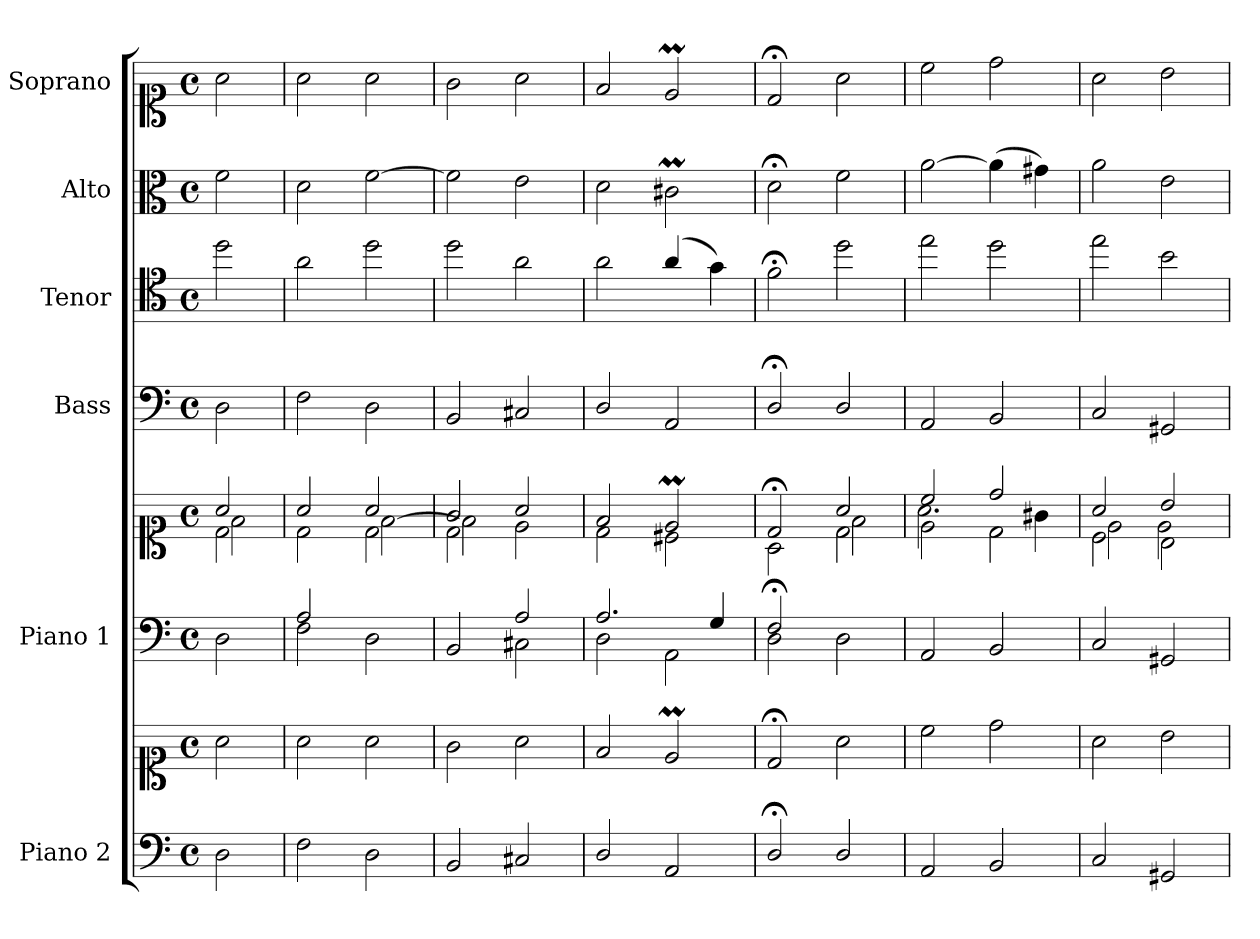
**kern	**kern	**kern	**kern	**kern	**kern	**kern	**kern
*part6	*part6	*part5	*part5	*part4	*part3	*part2	*part1
*staff8	*staff7	*staff6	*staff5	*staff4	*staff3	*staff2	*staff1
*I"Piano 2	*	*I"Piano 1	*	*I"Bass	*I"Tenor	*I"Alto	*I"Soprano
*I'Pno 2	*	*I'Pno 1	*	*I'B.	*I'T.	*I'A.	*I'S.
*clefF4	*clefC1	*clefF4	*clefC1	*clefF4	*clefC4	*clefC3	*clefC1
*	*	*	*	*	*ITrd7c12	*	*
*k[]	*k[]	*k[]	*k[]	*k[]	*k[]	*k[]	*k[]
*M4/4	*M4/4	*M4/4	*M4/4	*M4/4	*M4/4	*M4/4	*M4/4
*met(c)	*met(c)	*met(c)	*met(c)	*met(c)	*met(c)	*met(c)	*met(c)
=1	=1	=1	=1	=1	=1	=1	=1
*	*	*	*^	*	*	*	*
*	*	*	*	*^	*	*	*	*
2D\	2a\	2D\	2a/	2d\	2f\	2D\	2d\	2f\	2a\
=2	=2	=2	=2	=2	=2	=2	=2	=2	=2
*	*	*^	*	*	*	*	*	*	*
2F\	2a\	2A/	2F\	2a/	2ryy	2d\	2F\	2A\	2d\	2a\
2D\	2a\	2ryy	2D\	2a/	2d\	[<2f\	2D\	2d\	[>2f\	2a\
=3	=3	=3	=3	=3	=3	=3	=3	=3	=3	=3
2BB/	2g\	2ryy	2BB/	2g/	2d\	2f\]	2BB/	2d\	2f\]	2g\
2C#X/	2a\	2A/	2C#X\	2a/	2ryy	2e\	2C#X/	2A\	2e\	2a\
*	*	*	*	*	*v	*v	*	*	*	*
=4	=4	=4	=4	=4	=4	=4	=4	=4	=4
2D/	2f/	2.A/	2D\	2f/	2d\	2D/	2A\	2d\	2f/
2AA/	2em/	.	2AA\	2em/	2c#X\	2AA/	(4A/	2c#Xm\	2em/
.	.	4G/	.	.	.	.	4G\)	.	.
=5	=5	=5	=5	=5	=5	=5	=5	=5	=5
*	*	*	*	*	*^	*	*	*	*
2D;/	2d;</	2F;/	2D\	2d;</	2ryy	2A\	2D;</	2F;<\	2d;<\	2d;</
2D/	2a\	2ryy	2D\	2a/	2d\	2f\	2D/	2d\	2f\	2a\
*	*	*v	*v	*	*	*	*	*	*	*
=6	=6	=6	=6	=6	=6	=6	=6	=6	=6
2AA/	2cc\	2AA/	2cc/	2e\	2.a\	2AA/	2e\	[>2a\	2cc\
2BB/	2dd\	2BB/	2dd/	2d\	.	2BB/	2d\	(4a\]	2dd\
.	.	.	.	.	4g#X\	.	.	4g#X\)	.
=7	=7	=7	=7	=7	=7	=7	=7	=7	=7
2C/	2a\	2C/	2a/	2c\	2e\	2C/	2e\	2a\	2a\
2GG#X/	2b\	2GG#X/	2b/	2B\	2e\	2GG#X/	2B\	2e\	2b\
*	*	*	*v	*v	*v	*	*	*	*
=	=	=	=	=	=	=	=
*-	*-	*-	*-	*-	*-	*-	*-
